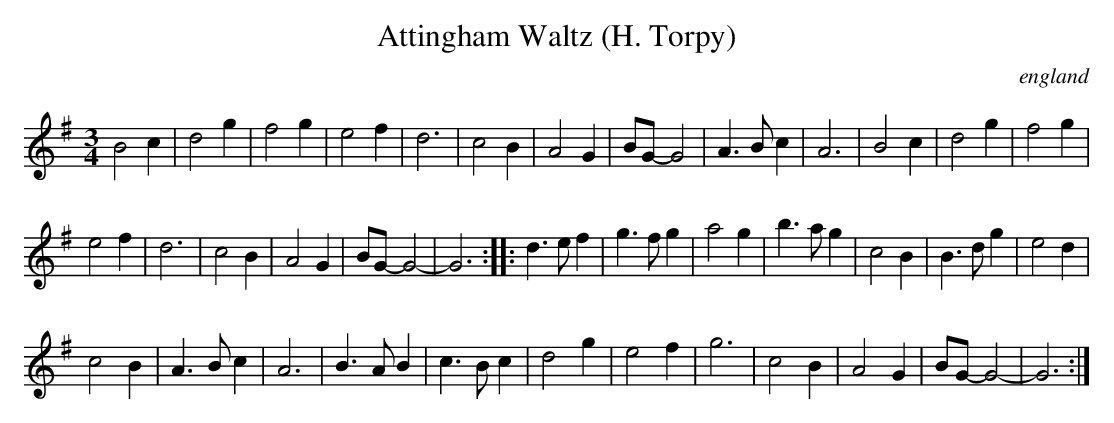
X:1
T:Attingham Waltz (H. Torpy)
O:england
M:3/4
L:1/4
K:G
B2c|d2g|f2g|e2f|d3|c2B|A2G|B/G/-G2|A>Bc|A3|\
B2c|d2g|f2g|
e2f|d3|c2B|A2G|B/G/-G2-|G3:|\
|:d>ef|g>fg|a2g|b>ag|c2B|B>dg|e2d|
c2B|A>Bc|A3|\
B>AB|c>Bc|d2g|e2f|g3|c2B|A2G|B/G/-G2-|G3:|
